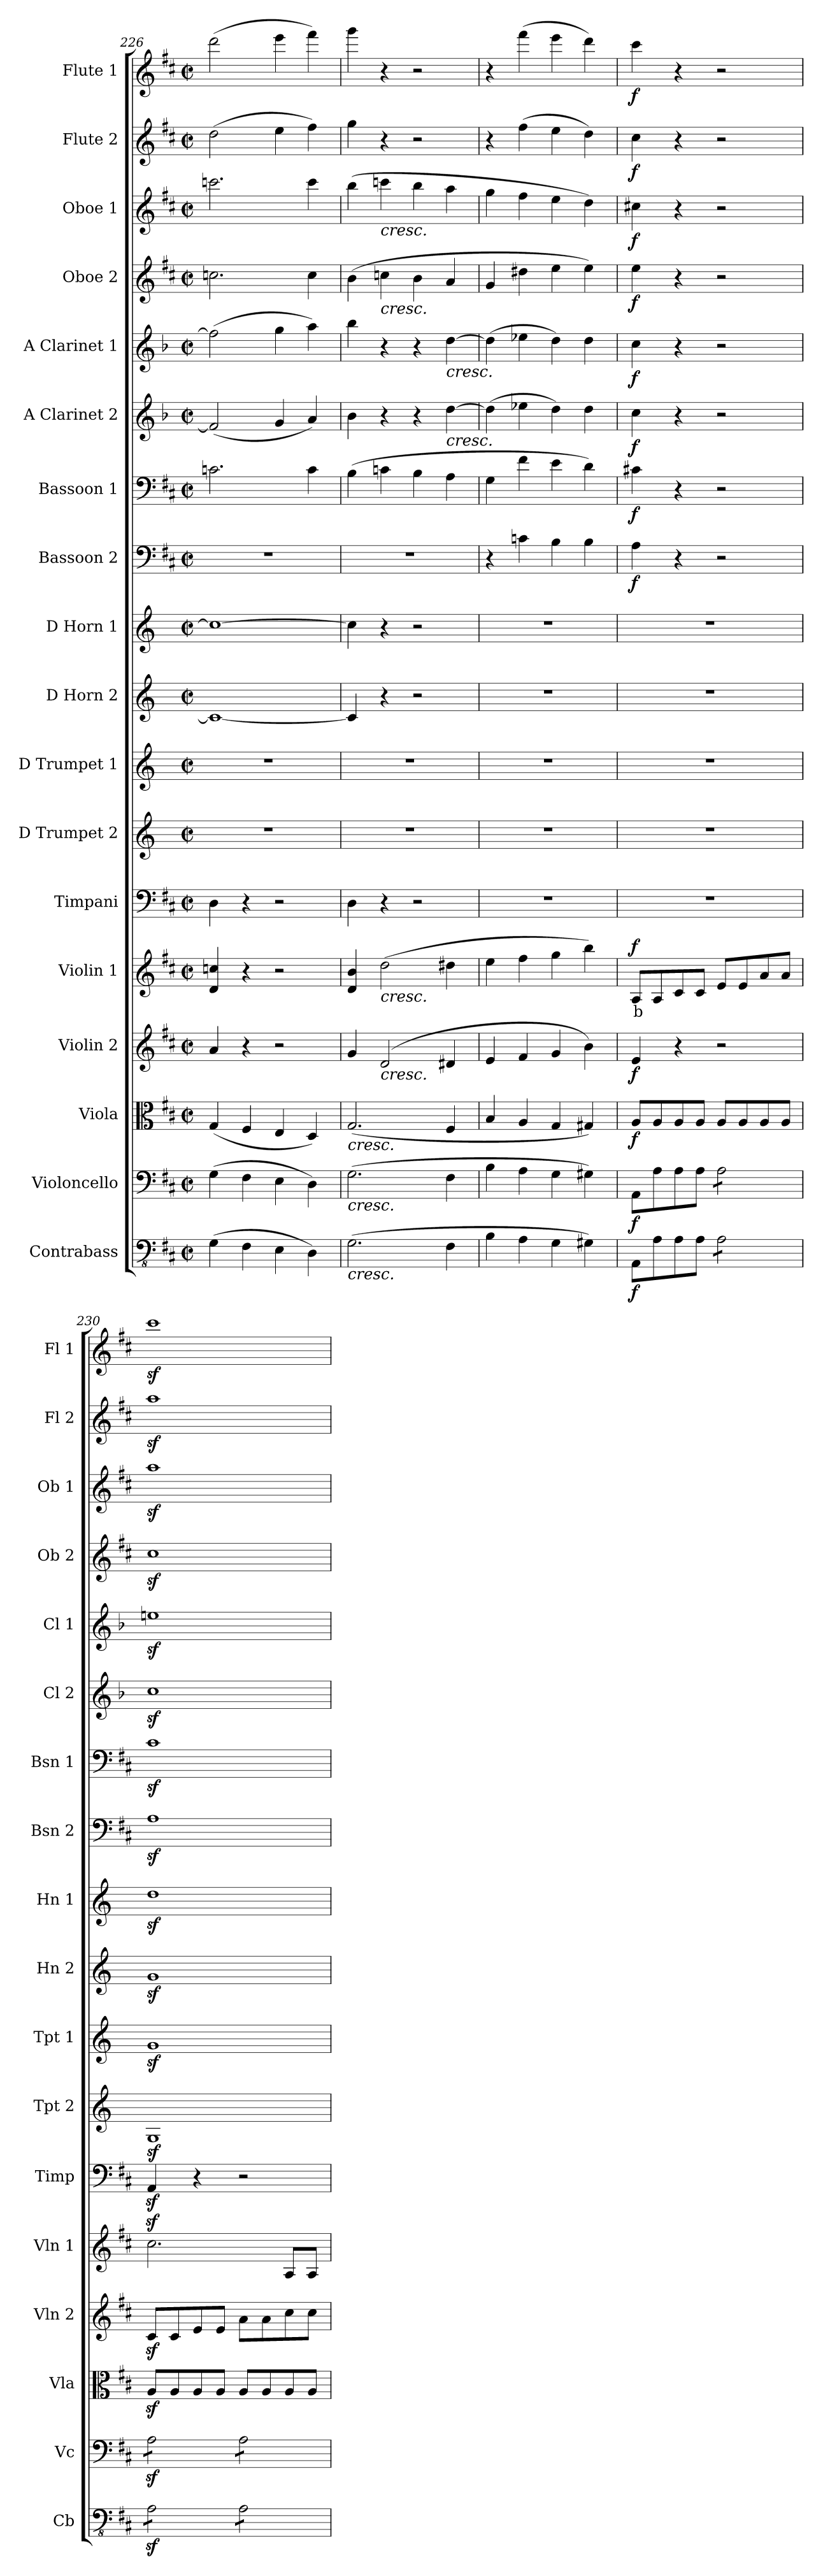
**kern	**dynam	**kern	**dynam	**kern	**dynam	**kern	**dynam	**kern	**text	**dynam	**kern	**kern	**kern	**kern	**kern	**kern	**dynam	**kern	**dynam	**kern	**dynam	**kern	**dynam	**kern	**dynam	**kern	**dynam	**kern	**dynam	**kern	**dynam
*part18	*part18	*part17	*part17	*part16	*part16	*part15	*part15	*part14	*part14	*part14	*part13	*part12	*part11	*part10	*part9	*part8	*part8	*part7	*part7	*part6	*part6	*part5	*part5	*part4	*part4	*part3	*part3	*part2	*part2	*part1	*part1
*staff18	*staff18	*staff17	*staff17	*staff16	*staff16	*staff15	*staff15	*staff14	*staff14	*staff14	*staff13	*staff12	*staff11	*staff10	*staff9	*staff8	*staff8	*staff7	*staff7	*staff6	*staff6	*staff5	*staff5	*staff4	*staff4	*staff3	*staff3	*staff2	*staff2	*staff1	*staff1
*I"Contrabass	*	*I"Violoncello	*	*I"Viola	*	*I"Violin 2	*	*I"Violin 1	*	*	*I"Timpani	*I"D Trumpet 2	*I"D Trumpet 1	*I"D Horn 2	*I"D Horn 1	*I"Bassoon 2	*	*I"Bassoon 1	*	*I"A Clarinet 2	*	*I"A Clarinet 1	*	*I"Oboe 2	*	*I"Oboe 1	*	*I"Flute 2	*	*I"Flute 1	*
*I'Cb	*	*I'Vc	*	*I'Vla	*	*I'Vln 2	*	*I'Vln 1	*	*	*I'Timp	*I'Tpt 2	*I'Tpt 1	*I'Hn 2	*I'Hn 1	*I'Bsn 2	*	*I'Bsn 1	*	*I'Cl 2	*	*I'Cl 1	*	*I'Ob 2	*	*I'Ob 1	*	*I'Fl 2	*	*I'Fl 1	*
*clefFv4	*	*clefF4	*	*clefC3	*	*clefG2	*	*clefG2	*	*	*clefF4	*clefG2	*clefG2	*clefG2	*clefG2	*clefF4	*	*clefF4	*	*clefG2	*	*clefG2	*	*clefG2	*	*clefG2	*	*clefG2	*	*clefG2	*
*	*	*	*	*	*	*	*	*	*	*	*	*ITrd-1c-2	*ITrd-1c-2	*ITrd6c10	*ITrd6c10	*	*	*	*	*ITrd2c3	*	*ITrd2c3	*	*	*	*	*	*	*	*	*
*k[f#c#]	*	*k[f#c#]	*	*k[f#c#]	*	*k[f#c#]	*	*k[f#c#]	*	*	*k[f#c#]	*k[f#c#]	*k[f#c#]	*k[f#c#]	*k[f#c#]	*k[f#c#]	*	*k[f#c#]	*	*k[f#c#]	*	*k[f#c#]	*	*k[f#c#]	*	*k[f#c#]	*	*k[f#c#]	*	*k[f#c#]	*
*M2/2	*	*M2/2	*	*M2/2	*	*M2/2	*	*M2/2	*	*	*M2/2	*M2/2	*M2/2	*M2/2	*M2/2	*M2/2	*	*M2/2	*	*M2/2	*	*M2/2	*	*M2/2	*	*M2/2	*	*M2/2	*	*M2/2	*
*met(c|)	*	*met(c|)	*	*met(c|)	*	*met(c|)	*	*met(c|)	*	*	*met(c|)	*met(c|)	*met(c|)	*met(c|)	*met(c|)	*met(c|)	*	*met(c|)	*	*met(c|)	*	*met(c|)	*	*met(c|)	*	*met(c|)	*	*met(c|)	*	*met(c|)	*
=226	=226	=226	=226	=226	=226	=226	=226	=226	=226	=226	=226	=226	=226	=226	=226	=226	=226	=226	=226	=226	=226	=226	=226	=226	=226	=226	=226	=226	=226	=226	=226
(4GG\	.	(4G\	.	(4G/	.	4a/	.	4d/ 4ccn/	.	.	4D\	1r	1r	1D_	1d_	1r	.	2.cn\	.	(2d/]	.	(2dd\]	.	2.ccn\	.	2.cccn\	.	(2dd\	.	(2ddd\	.
4FF#\	.	4F#\	.	4F#/	.	4r	.	4r	.	.	4r	.	.	.	.	.	.	.	.	.	.	.	.	.	.	.	.	.	.	.	.
4EE\	.	4E\	.	4E/	.	2r	.	2r	.	.	2r	.	.	.	.	.	.	.	.	4e/	.	4ee\	.	.	.	.	.	4ee\	.	4eee\	.
4DD\)	.	4D\)	.	4D/)	.	.	.	.	.	.	.	.	.	.	.	.	.	4c\	.	4f#/)	.	4ff#\)	.	4cc\	.	4ccc\	.	4ff#\)	.	4fff#\)	.
=227	=227	=227	=227	=227	=227	=227	=227	=227	=227	=227	=227	=227	=227	=227	=227	=227	=227	=227	=227	=227	=227	=227	=227	=227	=227	=227	=227	=227	=227	=227	=227
!	!	!	!	!LO:TX:b:i:t=cresc.	!	!	!	!	!	!	!	!	!	!	!	!	!	!	!	!	!	!	!	!	!	!	!	!	!	!	!
!	!	!LO:TX:b:i:t=cresc.	!	!	!	!	!	!	!	!	!	!	!	!	!	!	!	!	!	!	!	!	!	!	!	!	!	!	!	!	!
!LO:TX:b:i:t=cresc.	!	!	!	!	!	!	!	!	!	!	!	!	!	!	!	!	!	!	!	!	!	!	!	!	!	!	!	!	!	!	!
(2.GG\	.	(2.G\	.	(2.G/	.	4g/	.	4d/ 4b/	.	.	4D\	1r	1r	4D/]	4d\]	1r	.	(4B\	.	4g\	.	4gg\	.	(4b\	.	(4bb\	.	4gg\	.	4ggg\	.
!	!	!	!	!	!	!	!	!	!	!	!	!	!	!	!	!	!	!	!	!	!	!	!	!	!	!LO:TX:b:i:t=cresc.	!	!	!	!	!
!	!	!	!	!	!	!	!	!	!	!	!	!	!	!	!	!	!	!	!	!	!	!	!	!LO:TX:b:i:t=cresc.	!	!	!	!	!	!	!
!	!	!	!	!	!	!	!	!LO:TX:b:i:t=cresc.	!	!	!	!	!	!	!	!	!	!	!	!	!	!	!	!	!	!	!	!	!	!	!
!	!	!	!	!	!	!LO:TX:b:i:t=cresc.	!	!	!	!	!	!	!	!	!	!	!	!	!	!	!	!	!	!	!	!	!	!	!	!	!
.	.	.	.	.	.	(2d/	.	(2dd\	.	.	4r	.	.	4r	4r	.	.	4cn\	.	4r	.	4r	.	4ccn\	.	4cccn\	.	4r	.	4r	.
.	.	.	.	.	.	.	.	.	.	.	2r	.	.	2r	2r	.	.	4B\	.	4r	.	4r	.	4b\	.	4bb\	.	2r	.	2r	.
!	!	!	!	!	!	!	!	!	!	!	!	!	!	!	!	!	!	!	!	!	!	!LO:TX:b:i:t=cresc.	!	!	!	!	!	!	!	!	!
!	!	!	!	!	!	!	!	!	!	!	!	!	!	!	!	!	!	!	!	!LO:TX:b:i:t=cresc.	!	!	!	!	!	!	!	!	!	!	!
4FF#\	.	4F#\	.	4F#/	.	4d#X/	.	4dd#X\	.	.	.	.	.	.	.	.	.	4A\	.	[4b\	.	[4b\	.	4a/	.	4aa\	.	.	.	.	.
=228	=228	=228	=228	=228	=228	=228	=228	=228	=228	=228	=228	=228	=228	=228	=228	=228	=228	=228	=228	=228	=228	=228	=228	=228	=228	=228	=228	=228	=228	=228	=228
4BB\	.	4B\	.	4B/	.	4e/	.	4ee\	.	.	1r	1r	1r	1r	1r	4r	.	4G\	.	(4b\]	.	(4b\]	.	4g/	.	4gg\	.	4r	.	4r	.
4AA\	.	4A\	.	4A/	.	4f#/	.	4ff#\	.	.	.	.	.	.	.	4cn\	.	4f#\	.	4ccn\	.	4ccn\	.	4dd#X\	.	4ff#\	.	(4ff#\	.	(4fff#\	.
4GG\	.	4G\	.	4G/	.	4g/	.	4gg\	.	.	.	.	.	.	.	4B\	.	4e\	.	4b\)	.	4b\)	.	4ee\	.	4ee\	.	4ee\	.	4eee\	.
4GG#X\)	.	4G#X\)	.	4G#X/)	.	4b\)	.	4bb\)	.	.	.	.	.	.	.	4B\	.	4d\)	.	4b\	.	4b\	.	4ee\)	.	4dd\)	.	4dd\)	.	4ddd\)	.
!!LO:PB:g=z
=229	=229	=229	=229	=229	=229	=229	=229	=229	=229	=229	=229	=229	=229	=229	=229	=229	=229	=229	=229	=229	=229	=229	=229	=229	=229	=229	=229	=229	=229	=229	=229
!	!LO:DY:b	!	!LO:DY:b	!	!LO:DY:b	!	!LO:DY:b	!	!LO:LY:b:color=#FF0000	!LO:DY:b	!	!	!	!	!	!	!LO:DY:b	!	!LO:DY:b	!	!LO:DY:b	!	!LO:DY:b	!	!LO:DY:b	!	!LO:DY:b	!	!LO:DY:b	!	!LO:DY:b
8AAA\L	f	8AA\L	f	8A/L	f	4e/	f	8A/L	b	f	1r	1r	1r	1r	1r	4A\	f	4c#X\	f	4a\	f	4a\	f	4ee\	f	4cc#X\	f	4cc#\	f	4ccc#\	f
8AA\	.	8A\	.	8A/	.	.	.	8A/	.	.	.	.	.	.	.	.	.	.	.	.	.	.	.	.	.	.	.	.	.	.	.
8AA\	.	8A\	.	8A/	.	4r	.	8c#/	.	.	.	.	.	.	.	4r	.	4r	.	4r	.	4r	.	4r	.	4r	.	4r	.	4r	.
8AA\J	.	8A\J	.	8A/J	.	.	.	8c#/J	.	.	.	.	.	.	.	.	.	.	.	.	.	.	.	.	.	.	.	.	.	.	.
*tremolo	*	*	*	*	*	*	*	*	*	*	*	*	*	*	*	*	*	*	*	*	*	*	*	*	*	*	*	*	*	*	*
*	*	*tremolo	*	*	*	*	*	*	*	*	*	*	*	*	*	*	*	*	*	*	*	*	*	*	*	*	*	*	*	*	*
8AA\L	.	8A\L	.	8A/L	.	2r	.	8e/L	.	.	.	.	.	.	.	2r	.	2r	.	2r	.	2r	.	2r	.	2r	.	2r	.	2r	.
8AA\	.	8A\	.	8A/	.	.	.	8e/	.	.	.	.	.	.	.	.	.	.	.	.	.	.	.	.	.	.	.	.	.	.	.
8AA\	.	8A\	.	8A/	.	.	.	8a/	.	.	.	.	.	.	.	.	.	.	.	.	.	.	.	.	.	.	.	.	.	.	.
8AA\J	.	8A\J	.	8A/J	.	.	.	8a/J	.	.	.	.	.	.	.	.	.	.	.	.	.	.	.	.	.	.	.	.	.	.	.
=230	=230	=230	=230	=230	=230	=230	=230	=230	=230	=230	=230	=230	=230	=230	=230	=230	=230	=230	=230	=230	=230	=230	=230	=230	=230	=230	=230	=230	=230	=230	=230
8AAz<\L	.	8Az<\L	.	8Az</L	.	8c#z</L	.	2.cc#z<\	.	.	4AAz</	1Az<	1az<	1Az<	1ez<	1Az<	.	1c#z<	.	1az<	.	1cc#Xz<	.	1cc#z<	.	1aaz<	.	1aaz<	.	1ccc#z<	.
8AAz<\	.	8Az<\	.	8A/	.	8c#/	.	.	.	.	.	.	.	.	.	.	.	.	.	.	.	.	.	.	.	.	.	.	.	.	.
8AAz<\	.	8Az<\	.	8A/	.	8e/	.	.	.	.	4r	.	.	.	.	.	.	.	.	.	.	.	.	.	.	.	.	.	.	.	.
8AAz<\J	.	8Az<\J	.	8A/J	.	8e/J	.	.	.	.	.	.	.	.	.	.	.	.	.	.	.	.	.	.	.	.	.	.	.	.	.
8AA\L	.	8A\L	.	8A/L	.	8a\L	.	.	.	.	2r	.	.	.	.	.	.	.	.	.	.	.	.	.	.	.	.	.	.	.	.
8AA\	.	8A\	.	8A/	.	8a\	.	.	.	.	.	.	.	.	.	.	.	.	.	.	.	.	.	.	.	.	.	.	.	.	.
8AA\	.	8A\	.	8A/	.	8cc#\	.	8A/L	.	.	.	.	.	.	.	.	.	.	.	.	.	.	.	.	.	.	.	.	.	.	.
8AA\J	.	8A\J	.	8A/J	.	8cc#\J	.	8A/J	.	.	.	.	.	.	.	.	.	.	.	.	.	.	.	.	.	.	.	.	.	.	.
*	*	*Xtremolo	*	*	*	*	*	*	*	*	*	*	*	*	*	*	*	*	*	*	*	*	*	*	*	*	*	*	*	*	*
*Xtremolo	*	*	*	*	*	*	*	*	*	*	*	*	*	*	*	*	*	*	*	*	*	*	*	*	*	*	*	*	*	*	*
=	=	=	=	=	=	=	=	=	=	=	=	=	=	=	=	=	=	=	=	=	=	=	=	=	=	=	=	=	=	=	=
*-	*-	*-	*-	*-	*-	*-	*-	*-	*-	*-	*-	*-	*-	*-	*-	*-	*-	*-	*-	*-	*-	*-	*-	*-	*-	*-	*-	*-	*-	*-	*-
